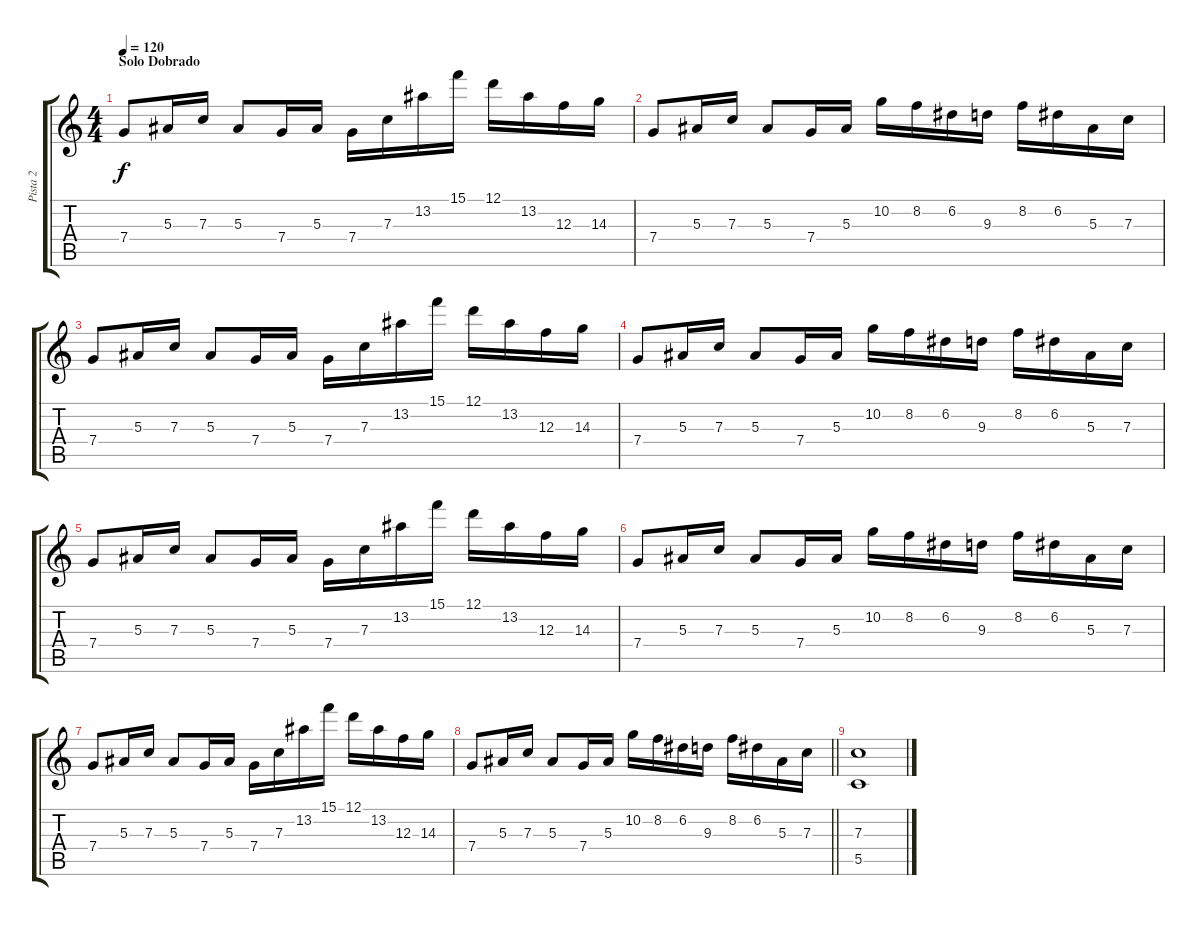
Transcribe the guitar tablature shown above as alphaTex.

\track ("Pista 2" "Pista 2") {instrument distortionguitar}
\staff {score tabs}
\tuning (D4 A3 F3 C3 G2 C2) {hide}
\ts (4 4)
\section ("" "Solo Dobrado")
\tempo 120
\clef g2
\ks c
7.4.8{dy f} 5.3.16 7.3.16 5.3.8 7.4.16 5.3.16 7.4.16 7.3.16 13.2.16 15.1.16 12.1.16 13.2.16 12.3.16 14.3.16 |
7.4.8 5.3.16 7.3.16 5.3.8 7.4.16 5.3.16 10.2.16 8.2.16 6.2.16 9.3.16 8.2.16 6.2.16 5.3.16 7.3.16 |
7.4.8 5.3.16 7.3.16 5.3.8 7.4.16 5.3.16 7.4.16 7.3.16 13.2.16 15.1.16 12.1.16 13.2.16 12.3.16 14.3.16 |
7.4.8 5.3.16 7.3.16 5.3.8 7.4.16 5.3.16 10.2.16 8.2.16 6.2.16 9.3.16 8.2.16 6.2.16 5.3.16 7.3.16 |
7.4.8 5.3.16 7.3.16 5.3.8 7.4.16 5.3.16 7.4.16 7.3.16 13.2.16 15.1.16 12.1.16 13.2.16 12.3.16 14.3.16 |
7.4.8 5.3.16 7.3.16 5.3.8 7.4.16 5.3.16 10.2.16 8.2.16 6.2.16 9.3.16 8.2.16 6.2.16 5.3.16 7.3.16 |
7.4.8 5.3.16 7.3.16 5.3.8 7.4.16 5.3.16 7.4.16 7.3.16 13.2.16 15.1.16 12.1.16 13.2.16 12.3.16 14.3.16 |
\barLineRight lightlight
7.4.8 5.3.16 7.3.16 5.3.8 7.4.16 5.3.16 10.2.16 8.2.16 6.2.16 9.3.16 8.2.16 6.2.16 5.3.16 7.3.16 |
(7.3 5.5).1
